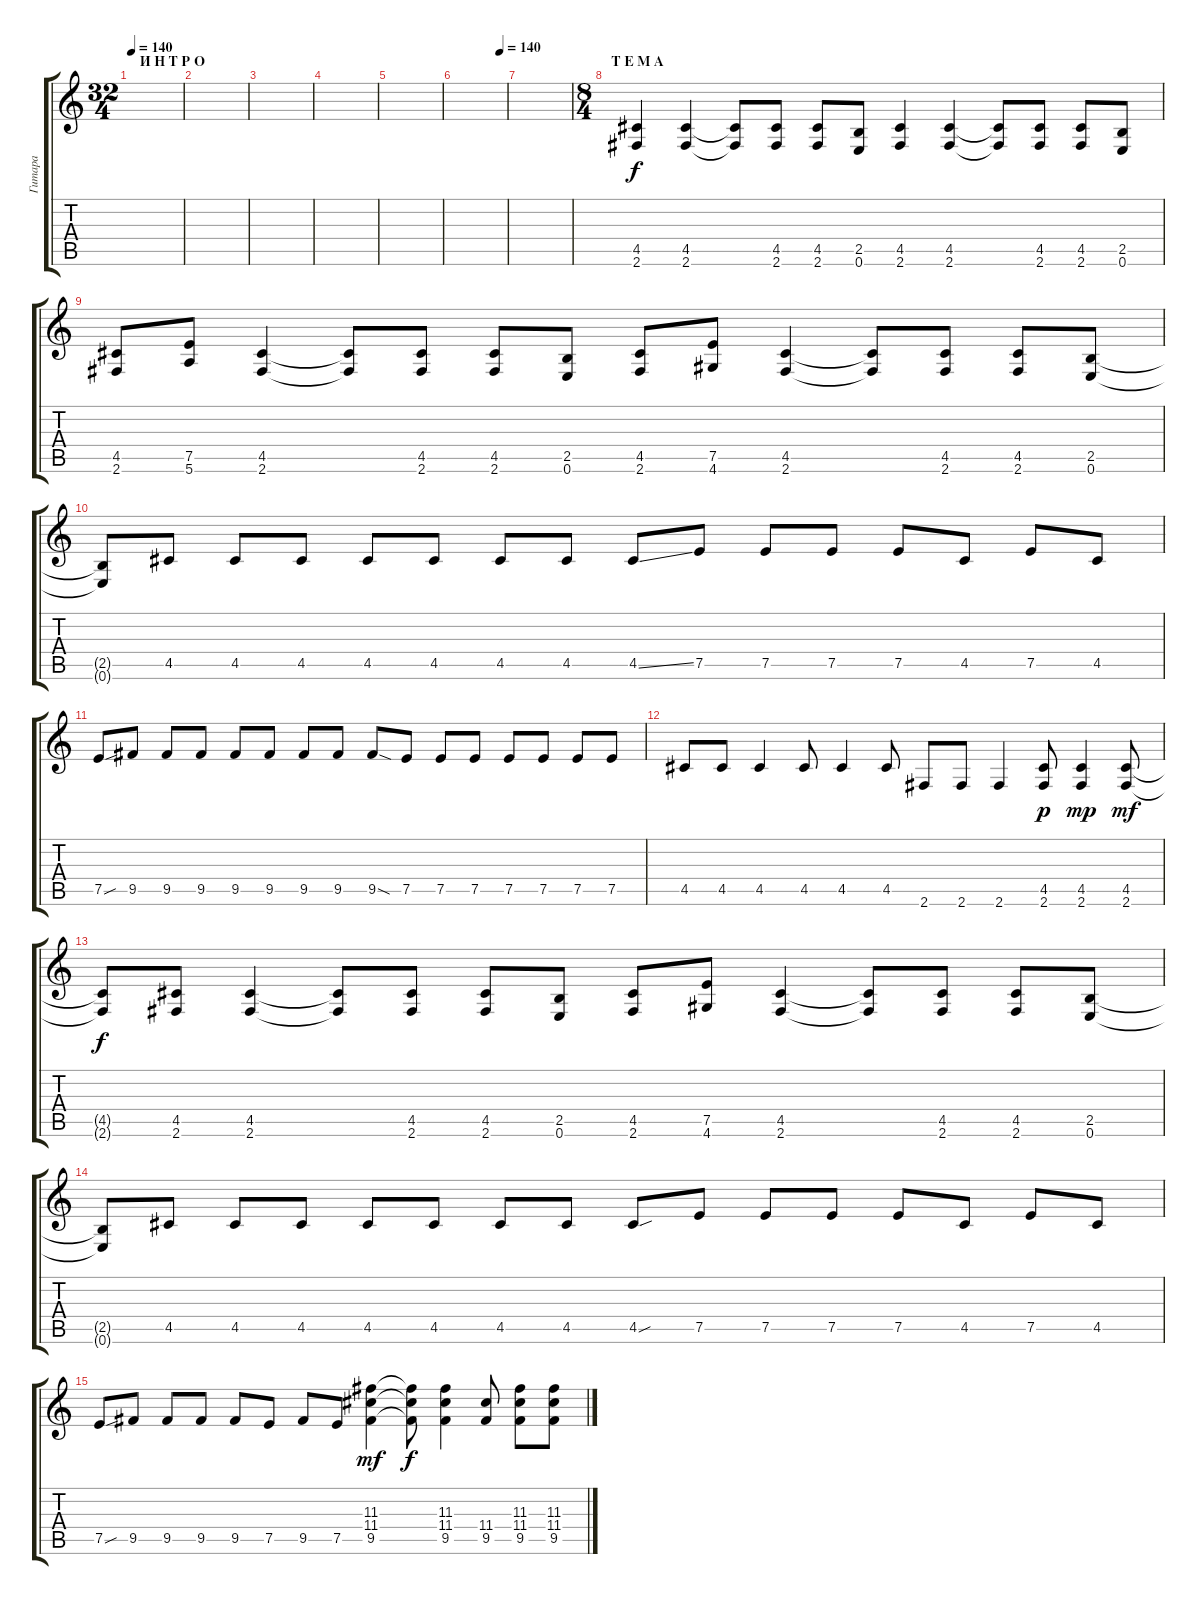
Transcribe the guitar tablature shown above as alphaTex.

\track ("Гитара" "Гитара") {instrument overdrivenguitar}
\staff {score tabs}
\tuning (E4 B3 G3 D3 A2 E2) {hide}
\ts (32 4)
\section ("" "  И Н Т Р О")
\tempo 140
\tempo 120
\tempo 140
\clef g2
\ks c
|
|
|
|
|
\tempo (140 0.875)
|
|
\ts (8 4)
\section ("" " Т Е М А")
(4.5 2.6).4 (4.5 2.6).4 (4.5{t} 2.6{t}).8 (4.5 2.6).8 (4.5 2.6).8 (2.5 0.6).8 (4.5 2.6).4 (4.5 2.6).4 (4.5{t} 2.6{t}).8 (4.5 2.6).8 (4.5 2.6).8 (2.5 0.6).8 |
(4.5 2.6).8 (7.5 5.6).8 (4.5 2.6).4 (4.5{t} 2.6{t}).8 (4.5 2.6).8 (4.5 2.6).8 (2.5 0.6).8 (4.5 2.6).8 (7.5 4.6).8 (4.5 2.6).4 (4.5{t} 2.6{t}).8 (4.5 2.6).8 (4.5 2.6).8 (2.5 0.6).8 |
(2.5{t} 0.6{t}).8 4.5.8 4.5.8 4.5.8 4.5.8 4.5.8 4.5.8 4.5.8 4.5{ss}.8 7.5.8 7.5.8 7.5.8 7.5.8 4.5.8 7.5.8 4.5.8 |
7.5{sou}.8 9.5.8 9.5.8 9.5.8 9.5.8 9.5.8 9.5.8 9.5.8 9.5{sod}.8 7.5.8 7.5.8 7.5.8 7.5.8 7.5.8 7.5.8 7.5.8 |
4.5.8 4.5.8 4.5.4 4.5.8 4.5.4 4.5.8 2.6.8 2.6.8 2.6.4 (4.5 2.6).8{dy p} (4.5 2.6).4{dy mp} (4.5 2.6).8{dy mf} |
(4.5{t} 2.6{t}).8{dy f} (4.5 2.6).8 (4.5 2.6).4 (4.5{t} 2.6{t}).8 (4.5 2.6).8 (4.5 2.6).8 (2.5 0.6).8 (4.5 2.6).8 (7.5 4.6).8 (4.5 2.6).4 (4.5{t} 2.6{t}).8 (4.5 2.6).8 (4.5 2.6).8 (2.5 0.6).8 |
(2.5{t} 0.6{t}).8 4.5.8 4.5.8 4.5.8 4.5.8 4.5.8 4.5.8 4.5.8 4.5{sou}.8 7.5.8 7.5.8 7.5.8 7.5.8 4.5.8 7.5.8 4.5.8 |
7.5{sou}.8 9.5.8 9.5.8 9.5.8 9.5.8 7.5.8 9.5.8 7.5.8 (11.3 11.4 9.5).4{dy mf} (11.3{t} 11.4{t} 9.5{t}).8{dy f} (11.3 11.4 9.5).4 (11.4 9.5).8 (11.3 11.4 9.5).8 (11.3 11.4 9.5).8
